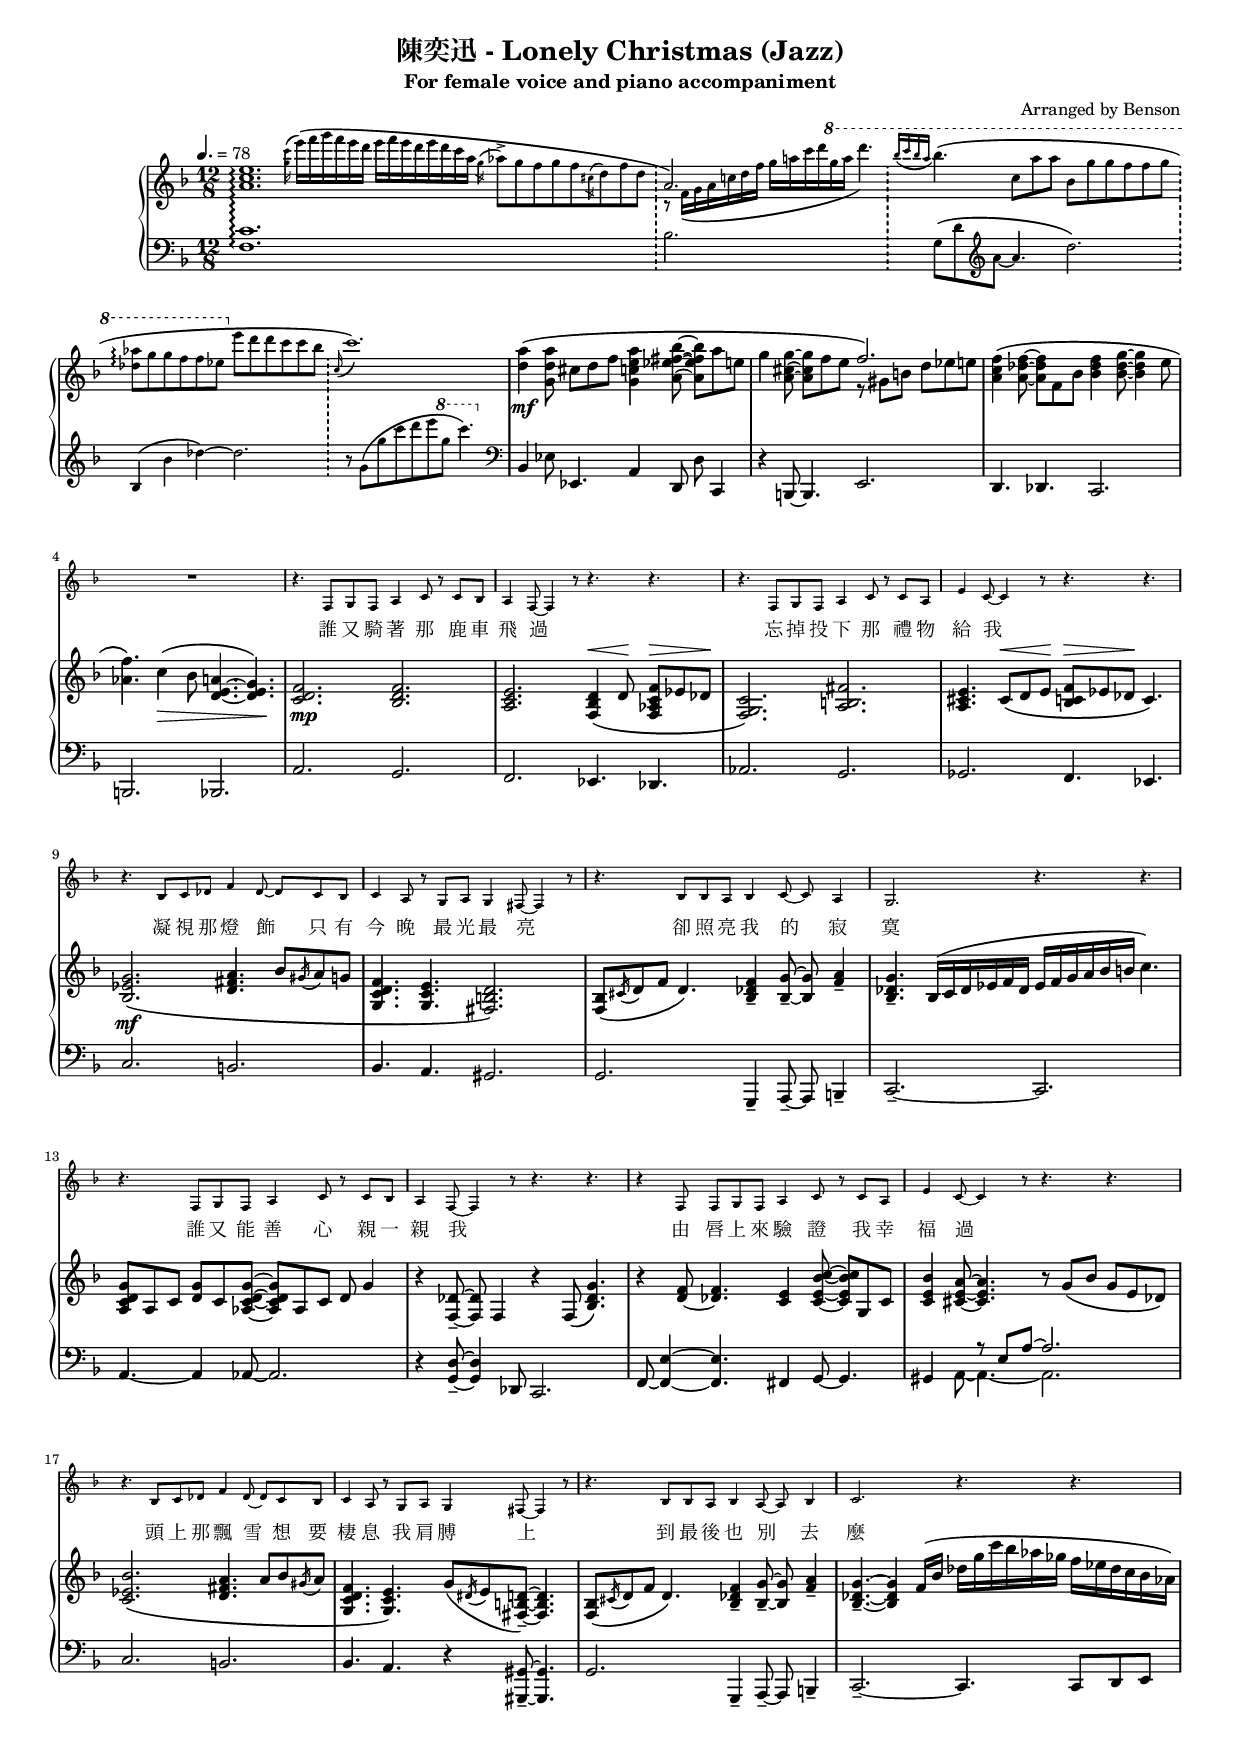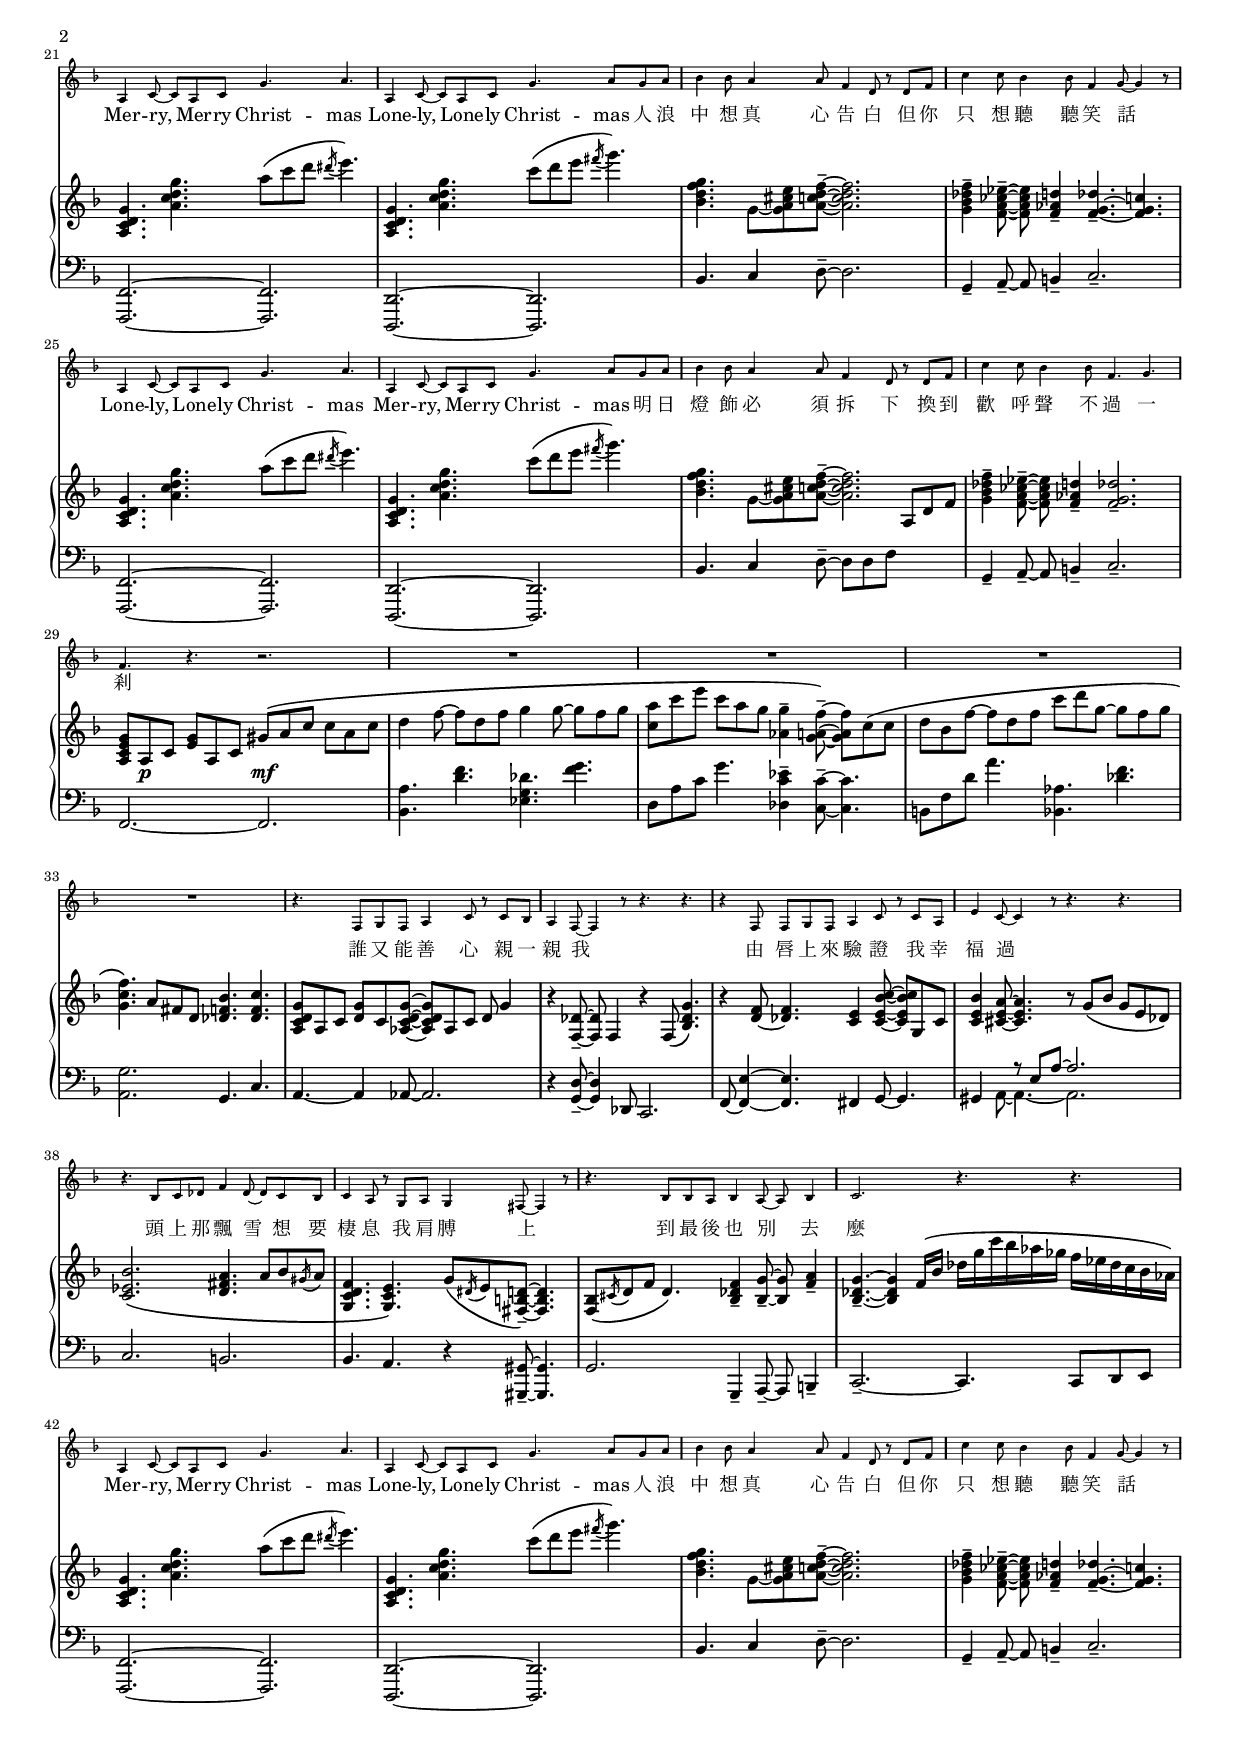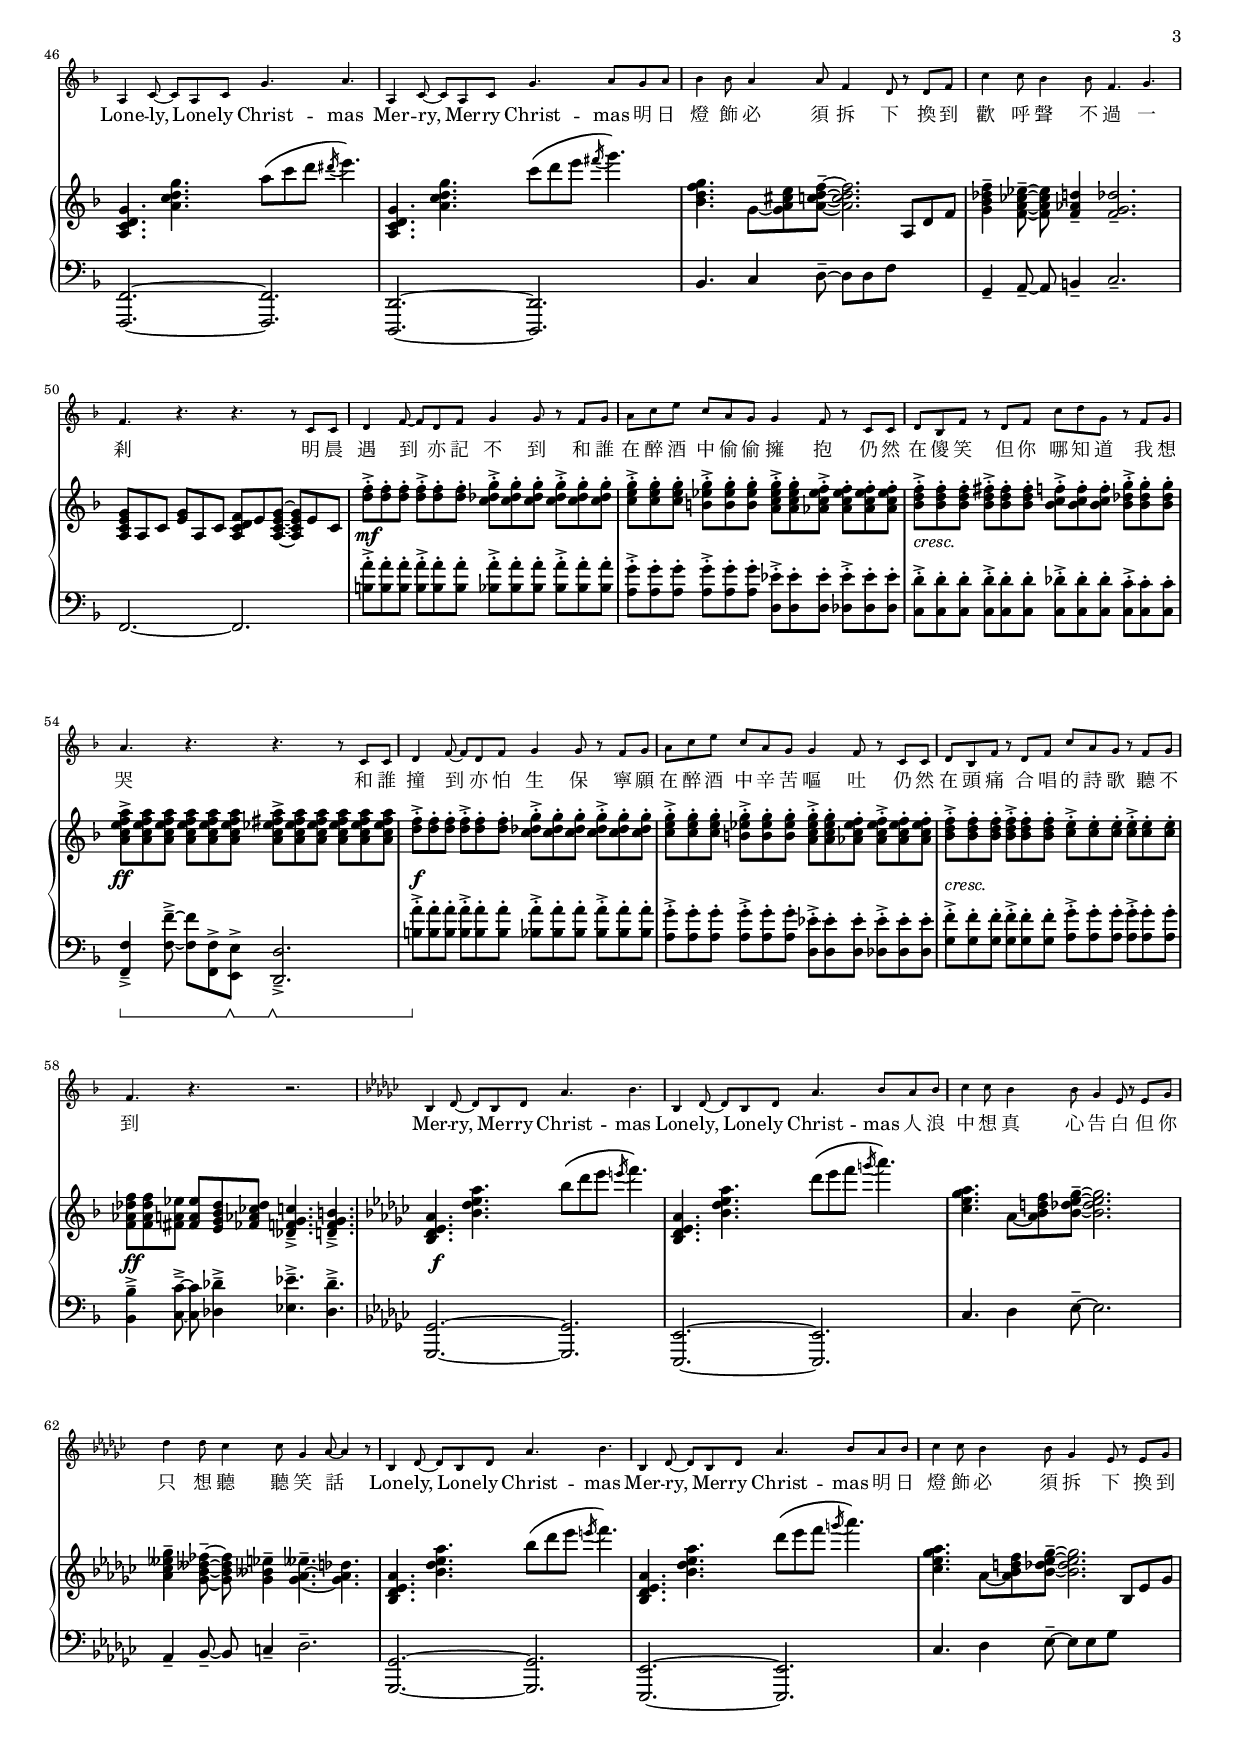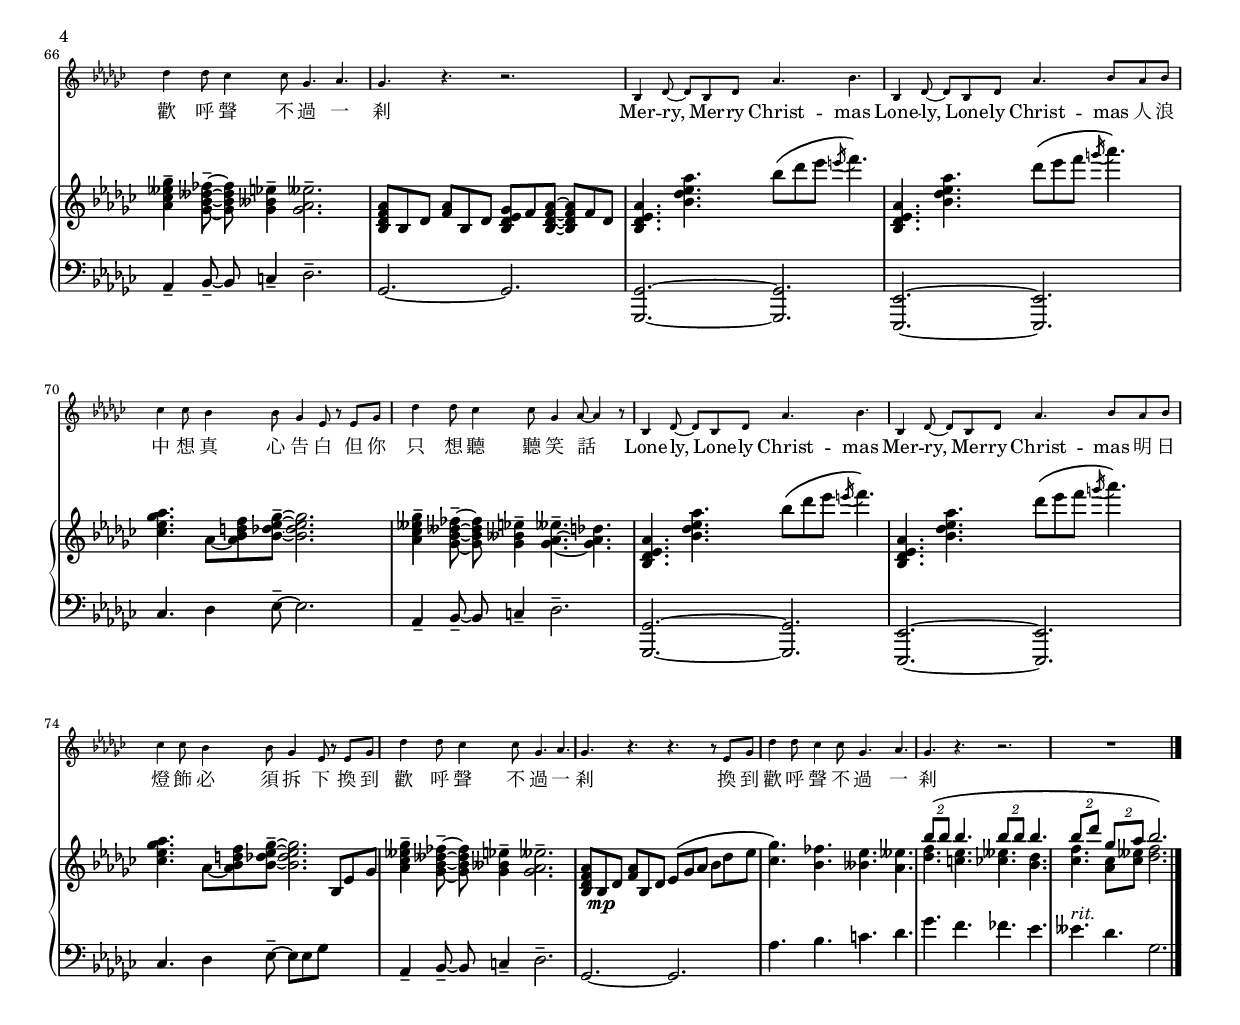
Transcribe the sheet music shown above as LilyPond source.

\version "2.18.2"
#(set-global-staff-size 15)

%%%%%%%%%%%%%%%%%%%%%%%%%%%%%%%%%%%%%%%%%%%%%%%%%%%%%%%%%%%%%%%%%%%%%%%%%%%%%%%%%%%%%%%%%%
%%  http://lsr.di.unimi.it/LSR/Item?id=445

%LSR by Jay Anderson.
%modyfied by Simon Albrecht on March 2014.
%=> http://lilypond.1069038.n5.nabble.com/LSR-445-error-td160662.html

#(define (octave-up m t)
 (let* ((octave (1- t))
      (new-note (ly:music-deep-copy m))
      (new-pitch (ly:make-pitch
        octave
        (ly:pitch-notename (ly:music-property m 'pitch))
        (ly:pitch-alteration (ly:music-property m 'pitch)))))
  (set! (ly:music-property new-note 'pitch) new-pitch)
  new-note))

#(define (octavize-chord elements t)
 (cond ((null? elements) elements)
     ((eq? (ly:music-property (car elements) 'name) 'NoteEvent)
       (cons (car elements)
             (cons (octave-up (car elements) t)
                   (octavize-chord (cdr elements) t))))
     (else (cons (car elements) (octavize-chord (cdr elements ) t)))))

#(define (octavize music t)
 (if (eq? (ly:music-property music 'name) 'EventChord)
       (ly:music-set-property! music 'elements (octavize-chord
(ly:music-property music 'elements) t)))
 music)

makeOctaves = #(define-music-function (parser location arg mus) (integer? ly:music?)
 (music-map (lambda (x) (octavize x arg)) (event-chord-wrap! mus)))
%%%%%%%%%%%%%%%%%%%%%%%%%%%%%%%%%%%%%%%%%%%%%%%%%%%%%%%%%%%%%%%%%%%%%%%%%%%%%%%%%%%%%%%%%%


\header {
  title = "陳奕迅 - Lonely Christmas (Jazz)"
  subtitle = "For female voice and piano accompaniment"
  arranger = "Arranged by Benson"
}

upper-intro = \relative c'' {
  \cadenzaOn
  <e g b>1.\arpeggio
  \tiny
  << {
    \tiny
    \stemNeutral
    \appoggiatura <d' g>16 b'16[\( c d c b a] b[ c b a b a g e]
    \acciaccatura d16 ees8->[ d c d c \acciaccatura gis16 a8 c a]
    \bar "!"
    \stemUp
    e2.\)
  } \\ {
    \stemDown
    \tiny
    s4.
    s2
    s1
    r8
    c16[\( d e g a c]
    d[ e g a \ottava #1 d e]
    a4.\)
  } >>
  \stemNeutral
  \bar "!"
  \appoggiatura { f16 g f e }
  f4.\( g,8[ e' e]
  f,[ d' d c c d]
  \bar "!"
  <aes ees'>8\arpeggio[ d d c c bes] \ottava #0 bes[ aes aes g g f]
  \bar "!"
  \appoggiatura g,16 g'1.\)
  \bar "|"
  \normalsize
  \cadenzaOff
}

lower-intro = \relative c' {
  \cadenzaOn
  <c g'>1.\arpeggio
  \tiny
  s4.
  s2
  s1
  f2.
  s2
  d8[\( a' \clef treble e'~] e4. a2.\)
  f,4\( f' aes~\) aes2.
  r8
  d,8[\( d' g a b \ottava #1 d]
  g4.\)
  \ottava #0
  s4
  \normalsize
  \cadenzaOff
}

upper-prelude = \relative c {
  << { \stemNeutral <a''' e'>4\( <d, a' e'>8 gis a c <d, g b e>4 <e bes' cis f>8~ q e' b
  d4 <e, gis d'>8~ q c' b \stemUp c2.\) } \\ { s1. s2. \stemDown r8 dis, fis a bes b } >>
  <e, g c>4\( <e aes c>8~ q c f <f aes c>4 <f aes d>8~ q4 b8
  <ees, c'>4.\) g4\( f8 <a, b e>4.~ <a b d>\)
}

lower-prelude = \relative c {
  \clef bass
  f4 bes8 bes,4. e4 a,8 a' g,4 r4 fis8~ fis4. b2.
  a4. aes4. g2. fis2. f
}

lower-melodya = \relative c {
  e2. d c bes4. aes
  ees'2. d des c4. bes
  g'2. fis f4. e dis2.
  d2. d,4-- e8~-- e fis4-- g2.~-- g2.
}

upper-melodya = \relative c' {
  \clef treble
  <g' a c>2. <f a c> <e g b> <c f a>4\(^\< a'8\! <c, ees g c>8^\> bes' aes\!
  <c, d g>2.\) <e fis cis'> <e gis b>4. gis8\(^\< a b\! <f g c>8^\> bes aes\! g4.\)
  <f bes d>2.\( <a cis e>4. f'8 \acciaccatura dis16 e8 d <d, g a c>4. <d g b> <cis fis a>2.\)
  <c f>8\( \acciaccatura gis'16 a8 c a4.\) <f aes c>4-- <f d'>8~-- q <c' e>4-- <f, aes d>4.--
  f16\( g aes bes c aes bes c d e f fis g4.\)
}

lower-melodya-dash = \relative c {
  e4.~ e4 ees8~ ees2.
  r4 <d a'>8~-- q4 aes8 g2.
  c8~ <c b'>4~ q4. cis4 d8~ d4. dis4 << { s8 r8 b' e~ e2. } \\ { e,8~ e4.~ e2. } >>
  g2. fis f4. e r4 <dis dis,>8~-- q4.
  d2. d,4-- e8~-- e fis4-- g2.~-- g4. g8 a b
}

upper-melodya-dash = \relative c' {
  <e g a d>8 e g <a d> g <ees g a d>~ q ees g a d4
  r4 <c, aes'>8~-- q8 c4 r4 c8\( <f aes d>4.\)
  r4 <a c>8~ <aes c>4. <g b>4 <g b f' g>8~ q8 d8 g <g b f'>4 <gis b e>8~ q4. r8 d'\( f d b aes\)
  <g bes f'>2.\( <a cis e>4. e'8 f \acciaccatura dis16 e8 <d, g a c>4. <d g b>\) d'8\( \acciaccatura ais16 b8 <cis, fis a>8~\)-- q4.
  <c f>8\( \acciaccatura gis'16 a8 c a4.\) <f aes c>4-- <f d'>8~-- q <c' e>4-- <f, aes d>4.~-- q4
  c'16\( f aes d g f ees des c bes aes g f ees\)
}

lower-melodyb = \relative c, {
  <c c'>2.~ q
  <a a'>~ q
  f''4. g4 a8~-- a2.
  d,4-- e8~-- e fis4-- g2.--
  <c,, c'>2.~ q
  <a a'>~ q
  f''4. g4 a8~-- a a c \change Staff = "right" e a c
  \change Staff = "left"
  d,,4-- e8~-- e fis4-- g2.-- c,2.~ c
}

upper-melodyb = \relative c {
  % \clef bass % depending on transpoing interval
  <e' g a d>4.
  % \clef treble % depending on transpoing interval
  <e' g a d>4. e'8\( g a \acciaccatura ais16 b4.\)
  % \clef bass % depending on transpoing interval
  <e,,, g a d>4.
  % \clef treble % depending on transpoing interval
  <e' g a d>4. g'8\( a b \acciaccatura cis16 d4.\)
  <f,, a c d>4. d8~ <d e gis b>8 <e g a c>8~-- q2.
  <d f aes c>4-- <c e ges bes>8~-- q <c ees a>4-- <c d aes'>4.~-- <c d g>
  % \clef bass % depending on transpoing interval
  <e, g a d>4.
  % \clef treble % depending on transpoing interval
  <e' g a d>4. e'8\( g a \acciaccatura ais16 b4.\)
  % \clef bass % depending on transpoing interval
  <e,,, g a d>4.
  % \clef treble % depending on transpoing interval
  <e' g a d>4. g'8\( a b \acciaccatura cis16 d4.\)
  <f,, a c d>4. d8~ <d e gis b>8 <e g a c>8~-- q2.
  <d f aes c>4-- <c e ges bes>8~-- q <c ees a>4-- <c d aes'>2.--
  <e, g b d>8 e g <b d> e, g
}

upper-melodyb-end-a = \relative c' {
  <e g a c>8 b' <e, g b d>8~ q b' g
}

upper-episode = \relative c'' {
  dis8\( e g g e g
  a4 c8~ c a c
  d4 d8~ d c d
  <e g,> g b g e d
  <d ees,>4-- <c d, e>8~\)-- q g\( g
  a f c'~ c a c
  g' a d,~ d c d
  <c g d>4.\) e,8 cis a <aes c f>4. <aes c g'> 
}

lower-episode = \relative c {
  <f e'>4. <a' c>
  <bes, d aes'> <c' d>
  a,8 e' g d'4.
  <aes, g' bes>4-- <g g'>8~-- q4.
  fis8 c' a' e'4.
  <f,, ees'>4. <aes' c>
  <e, d'>2.
  d4.
  g
}

lower-melodyc = \relative c' {
  <fis e'>8-.-> q-. q-. q-.-> q-. q-.
  <f e'>8-.-> q-. q-. q-.-> q-. q-.
  <e d'>8-.-> q-. q-. q-.-> q-. q-.
  <a, bes'>8-.-> q-. q-. <aes bes'>-.-> q-. q-.
  <g a'>-.-> q-. q-. q-.-> q-. q-.
  <g aes'>-.-> q-. q-. <g g'>-.-> q-. q-.
  <c, c'>4->--\sustainOn <c' c'>8~->-- q <c, c'>-> <b b'>->\sustainOff\sustainOn
  <a a'>2.->--\sustainOff\sustainOn

  <fis'' e'>8-.->\sustainOff q-. q-. q-.-> q-. q-.
  <f e'>8-.-> q-. q-. q-.-> q-. q-.
  <e d'>8-.-> q-. q-. q-.-> q-. q-.
  <a, bes'>8-.-> q-. q-. <aes bes'>-.-> q-. q-.
  <d c'>-.-> q-. q-. q-.-> q-. q-.
  <e d'>-.-> q-. q-. q-.-> q-. q-.
  <f, f'>4->-- <g g'>8~->-- q <aes aes'>4->--
  <bes bes'>4.->-- <aes aes'>->--
}

upper-melodyc = \relative c''' {
  <a c>8-.-> q-. q-. q-.-> q-. q-.
  <g aes d>8-.-> q-. q-. q-.-> q-. q-.
  <g b d>-.-> q-. q-. <fis bes d>-.-> q-. q-.
  <e g bes d>-.-> q-. <ees g bes c>-.-> q-. q-. q-.
  <f a c>-.-> q-. q-. <f a cis>-.-> q-. q-.
  <f g c>-.-> q-. q-. <f aes d>-.-> q-. q-.
  <e g b c e>-> q q q q q
  <e g bes cis e>-> q q q q q

  <a c>8-.-> q-. q-. q-.-> q-. q-.
  <g aes d>8-.-> q-. q-. q-.-> q-. q-.
  <g b d>-.-> q-. q-. <fis bes d>-.-> q-. q-.
  <e g bes d>-.-> q-. <ees g bes c>-. q-.-> q-. q-.
  <f a c>-.-> q-. q-. q-.-> q-. q-.
  <g b>-.-> q-. q-. q-.-> q-. q-.
  <c, ees aes c> q <cis e bes'> q <b d f aes> <ces ees ges aes>
  <aes c d g>4.->-- <a c d fis>->--
}

upper-ending = \relative c'' {
  a8\( c d e g a
  <f c'>4.\) <e bes'> <ees a> <d aes'>
  << {
    \tuplet 2/3 { e'8\( e } e4.
    \tuplet 2/3 { e8 e } e4.
    \tuplet 2/3 4. {
      \set Score.tempoHideNote = ##t
      \tempo 4. = 74
      e8
      \tempo 4. = 66
      g
      \tempo 4. = 54
      c,
      \tempo 4. = 40
      d
      \tempo 4. = 32
    } e2.\)
  } \\ {
    <g, b>4. <fis a> <f aes> <e g>
    <f b>
    \omit TupletNumber
    \tuplet 2/3 { <d f>8 <f aes> } <g b>2.
  } >>
}

lower-ending = \relative c' {
  d4. e fis g c b bes a aes g c,2.
}

upper-midi = \relative c' {
  \set Staff.pedalSustainStyle = #'bracket
  \key c \major
  \clef treble
  \tempo 4. = 78
  \time 12/8
  \upper-intro
  \upper-prelude
  \upper-melodya
  \upper-melodya-dash
  \upper-melodyb
  \upper-episode
  \upper-melodya-dash
  \upper-melodyb
  \upper-melodyb-end-a
  \upper-melodyc
  \key des \major
  \transpose c des {
    \upper-melodyb
    \upper-melodyb-end-a
    \upper-melodyb
    \upper-ending
  }
  \bar "|."
}

upper-print = \relative c' {
  \set Staff.pedalSustainStyle = #'bracket
  \key c \major
  \clef treble
  \tempo 4. = 78
  \time 12/8
  \upper-intro
  \upper-prelude
  \upper-melodya
  \upper-melodya-dash
  \upper-melodyb
  \upper-episode
  \upper-melodya-dash
  \upper-melodyb
  \upper-melodyb-end-a
  \upper-melodyc
  \key des \major
  \transpose c des {
    \upper-melodyb
    \upper-melodyb-end-a
    \upper-melodyb
    \upper-ending
  }
  \bar "|."
}

lower-midi = \relative c {
  \set Staff.pedalSustainStyle = #'bracket
  \key c \major
  \clef bass
  \time 12/8
  \lower-intro
  \lower-prelude
  \lower-melodya
  \lower-melodya-dash
  \lower-melodyb
  \lower-episode
  \lower-melodya-dash
  \lower-melodyb
  \lower-melodyc
  \key des \major
  \transpose c des {
    \lower-melodyb
    \lower-melodyb
    \lower-ending
  }
  \bar "|."
}

lower-print = \relative c {
  \set Staff.pedalSustainStyle = #'bracket
  \key c \major
  \clef bass
  \time 12/8
  \lower-intro
  \lower-prelude
  \lower-melodya
  \lower-melodya-dash
  \lower-melodyb
  \lower-episode
  \lower-melodya-dash
  \lower-melodyb
  \lower-melodyc
  \key des \major
  \transpose c des {
    \lower-melodyb
    \lower-melodyb
    \lower-ending
  }
  \bar "|."
}

dynamics = {
  #(skip-of-length upper-intro)
  s1.\mf
  s1.*2
  s4. s4.\> s4. s4.\!
  s1.\mp
  s1.*3
  s1.\mf
  s1.*19
  s8 s4\p s4. s2.\mf
  s1.*21
  s1.\mf
  s1.
  s1.-"cresc."
  s4.\ff s4 s8
  s2.
  s1.\f
  s1.
  s1.-"cresc."
  s1.\ff
  s1.\f
  s1.*16
  s8 s4\mp s4. s2.
  s1.*2
  s4.-"rit."
}

guitarchords = \chordmode {
}

lyricsmain = \lyricmode {
  誰 又 騎 著 那 鹿 車 飛 過
  忘 掉 投 下 那 禮 物 給 我
  凝 視 那 燈 飾 只 有 今 晚 最 光 最 亮
  卻 照 亮 我 的 寂 寞

  誰 又 能 善 心 親 一 親 我
  由 唇 上 來 驗 證 我 幸 福 過
  頭 上 那 飄 雪 想 要 棲 息 我 肩 膊 上
  到 最 後 也 別 去 麼

  Mer -- ry, Mer -- ry Christ -- mas
  Lone -- ly, Lone -- ly Christ -- mas
  人 浪 中 想 真 心 告 白
  但 你 只 想 聽 聽 笑 話
  Lone -- ly, Lone -- ly Christ -- mas
  Mer -- ry, Mer -- ry Christ -- mas
  明 日 燈 飾 必 須 拆 下
  換 到 歡 呼 聲 不 過 一 剎

  誰 又 能 善 心 親 一 親 我
  由 唇 上 來 驗 證 我 幸 福 過
  頭 上 那 飄 雪 想 要 棲 息 我 肩 膊 上
  到 最 後 也 別 去 麼

  Mer -- ry, Mer -- ry Christ -- mas
  Lone -- ly, Lone -- ly Christ -- mas
  人 浪 中 想 真 心 告 白
  但 你 只 想 聽 聽 笑 話
  Lone -- ly, Lone -- ly Christ -- mas
  Mer -- ry, Mer -- ry Christ -- mas
  明 日 燈 飾 必 須 拆 下
  換 到 歡 呼 聲 不 過 一 剎

  明 晨 遇 到 亦 記 不 到 和 誰 在 醉 酒 中 偷 偷 擁 抱
  仍 然 在 傻 笑 但 你 哪 知 道 我 想 哭
  和 誰 撞 到 亦 怕 生 保 寧 願 在 醉 酒 中 辛 苦 嘔 吐
  仍 然 在 頭 痛 合 唱 的 詩 歌 聽 不 到

  Mer -- ry, Mer -- ry Christ -- mas
  Lone -- ly, Lone -- ly Christ -- mas
  人 浪 中 想 真 心 告 白
  但 你 只 想 聽 聽 笑 話
  Lone -- ly, Lone -- ly Christ -- mas
  Mer -- ry, Mer -- ry Christ -- mas
  明 日 燈 飾 必 須 拆 下
  換 到 歡 呼 聲 不 過 一 剎

  Mer -- ry, Mer -- ry Christ -- mas
  Lone -- ly, Lone -- ly Christ -- mas
  人 浪 中 想 真 心 告 白
  但 你 只 想 聽 聽 笑 話
  Lone -- ly, Lone -- ly Christ -- mas
  Mer -- ry, Mer -- ry Christ -- mas
  明 日 燈 飾 必 須 拆 下
  換 到 歡 呼 聲 不 過 一 剎

  換 到 歡 呼 聲 不 過 一 剎
}

melodya = \relative c' {
  r4. c8 d c e4 g8 r g f e4 c8~ c4 r8 r4. r4.
  r4. c8 d c e4 g8 r g e b'4 g8~ g4 r8 r4. r4.
  r4. f8 g aes c4 aes8~ aes g f g4 e8 r d e d4 cis8~ cis4 r8
  r4. f8 f e f4 g8~ g8 e4 d2. r4. r4.
}

melodya-dash = \relative c' {
  r4. c8 d c e4 g8 r g f e4 c8~ c4 r8 r4. r4.
  r4 c8 c d c e4 g8 r g e b'4 g8~ g4 r8 r4. r4.
  r4. f8 g aes c4 aes8~ aes g f g4 e8 r d e d4 cis8~ cis4 r8
  r4. f8 f e f4 e8~ e8 f4 g2. r4. r4.
}

melodyb = \relative c' {
  e4 g8~ g e g d'4. e
  e,4 g8~ g e g d'4. e8 d e
  f4 f8 e4 e8 c4 a8 r
  a c g'4 g8 f4 f8 c4 d8~ d4 r8
  e,4 g8~ g e g d'4. e
  e,4 g8~ g e g d'4. e8 d e
  f4 f8 e4 e8 c4 a8 r
  a c g'4 g8 f4 f8 c4. d c4. r4.
}

melodyc = \relative c'' {
  r4. r8 g g
  a4 c8~ c a c d4 d8 r c d e g b g e d d4 c8 r g g
  a f c' r a c g' a d, r c d e4. r4. r4. r8 g, g
  a4 c8~ c a c d4 d8 r c d e g b g e d d4 c8 r g g
  a f c' r a c g' e d r c d c4. r4. r2.
}

melody-last = \relative c'' {
  r4. r8
  a c g'4 g8 f4 f8 c4. d c4. r4.
}

melody = \relative c' {
  \key c \major
  \clef treble
  \time 12/8
  #(skip-of-length upper-intro)
  R1.*4
  \melodya
  \melodya-dash
  \melodyb r2.
  R1.*4
  \melodya-dash
  \melodyb
  \melodyc
  \key des \major
  \transpose c des { \melodyb r2. }
  \transpose c des { \melodyb }
  \transpose c des { \melody-last }
  r2.
  R1.
}

melody-transposed = \transpose c f, { \melody }
upper-midi-transposed = \transpose c f, { \upper-midi }
lower-midi-transposed = \transpose c f, { \lower-midi }
upper-print-transposed = \transpose c f, { \upper-print }
lower-print-transposed = \transpose c f, { \lower-print }

\book {
\score {
  <<
    % \new ChordNames {
      % \guitarchords
    % }
    \new Staff = "melodystaff" <<
      \set Staff.midiInstrument = #"electric guitar (clean)"
      \set Staff.instrumentName = #"Voice"
      \set Staff.midiMinimumVolume = #0.9
      \set Staff.midiMaximumVolume = #1
      \new Voice = "melody" {
        \melody-transposed
      }
      \context Lyrics = "lyrics" { \lyricsto "melody" { \lyricsmain } }
    >>
    \new PianoStaff <<
      \set Staff.midiInstrument = #"acoustic grand"
      \set Staff.instrumentName = #"Piano"
      \new Staff = "right" {
        \set Staff.midiMinimumVolume = #0.5
        \set Staff.midiMaximumVolume = #0.6
        \upper-midi-transposed
      }
      \new Staff = "left" {
        \set Staff.midiMinimumVolume = #0.5
        \set Staff.midiMaximumVolume = #0.6
        \lower-midi-transposed
      }
    >>
  >>
  \midi {
    \context {
      \ChordNameVoice \remove Note_performer
    }
  }
}
}
\book {
\score {
  <<
    \new ChordNames {
      \set chordChanges = ##t
      % \guitarchords
    }
    \new Staff = "melodystaff" \with {
      fontSize = #-3
      \override StaffSymbol.staff-space = #(magstep -3)
      \override StaffSymbol.thickness = #(magstep -3)
    }
    <<
      \set Staff.midiInstrument = #"choir aahs"
      \set Staff.instrumentName = #"Voice"
      \new Voice = "melody" {
        \melody-transposed
      }
      \context Lyrics = "lyrics" { \lyricsto "melody" { \lyricsmain } }
    >>
    \new PianoStaff <<
      \set PianoStaff.connectArpeggios = ##t
      \set Staff.midiInstrument = #"acoustic grand"
      \set Staff.instrumentName = #"Piano"
      \new Staff = "right" { \upper-print-transposed }
      \new Dynamics = "Dynamics_pf" \dynamics
      \new Staff = "left" { \lower-print-transposed }
    >>
  >>
  \layout {
    \context {
      % add the RemoveEmptyStaffContext that erases rest-only staves
      \Staff \RemoveEmptyStaves
    }
    \context {
      % add the RemoveEmptyStaffContext that erases rest-only staves
      \Dynamics \RemoveEmptyStaves
    }
    \context {
      \Score
      % Remove all-rest staves also in the first system
      \override VerticalAxisGroup.remove-first = ##t
      % If only one non-empty staff in a system exists, still print the starting bar
      \override SystemStartBar.collapse-height = #1
    }
    \context {
      \ChordNames
      \override ChordName #'font-size = #-3
    }
  }
}
}
